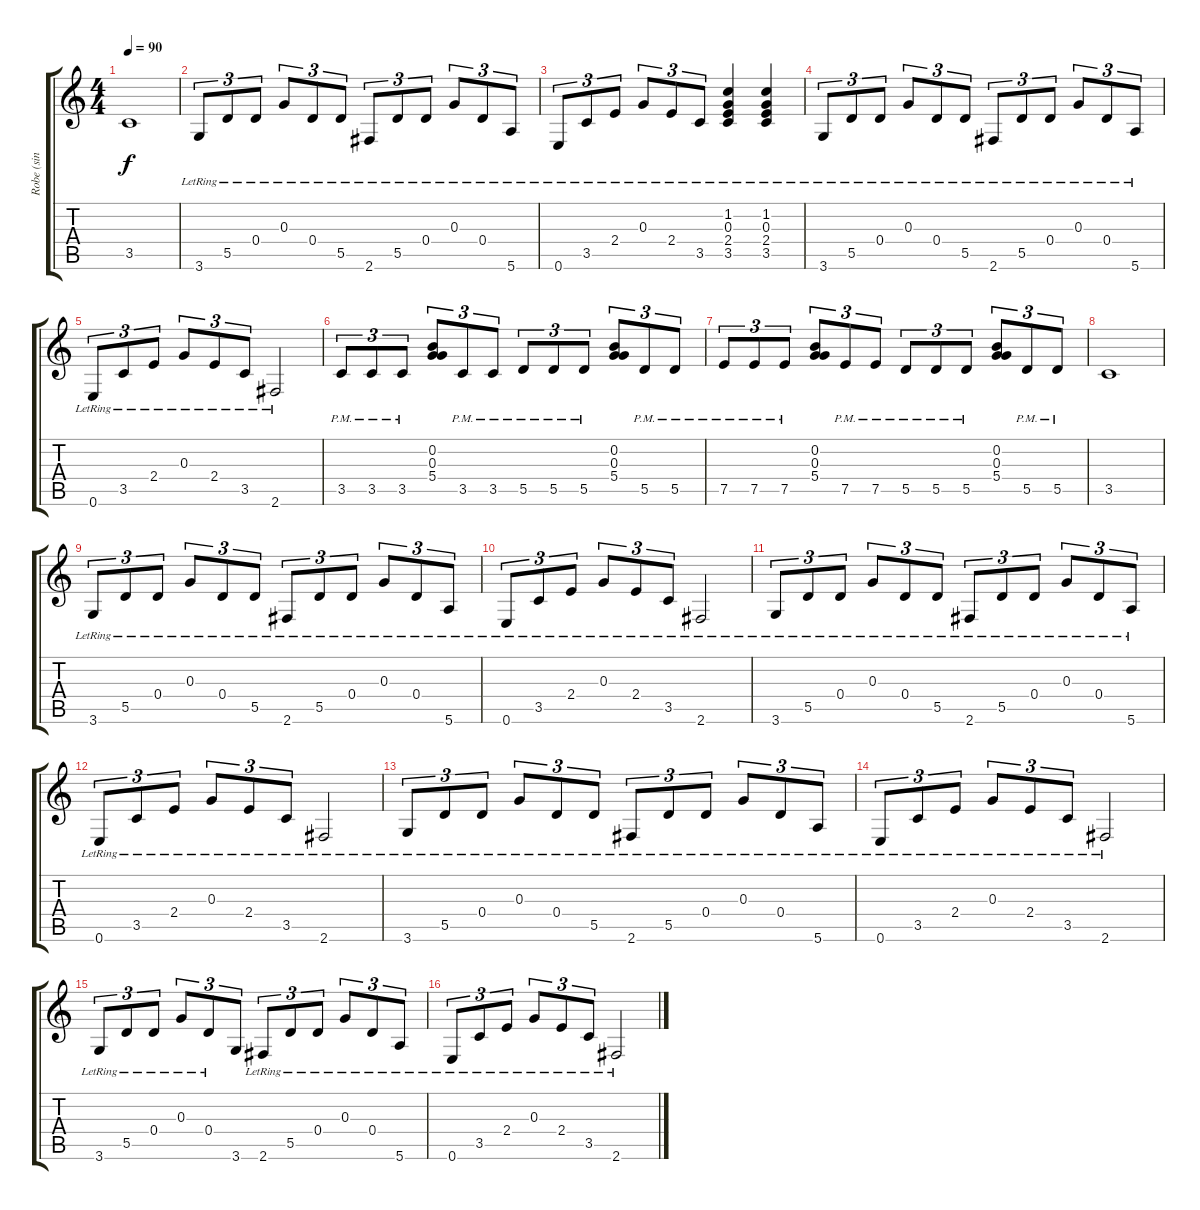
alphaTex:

\track ("Robe (sin distorsion)" "Robe (sin ") {instrument electricguitarclean}
\staff {score tabs}
\tuning (E4 B3 G3 D3 A2 E2) {hide}
\ts (4 4)
\tempo 90
\clef g2
\ks c
3.5.1{dy f} |
3.6{lr}.8{tu (3 2)} 5.5{lr}.8{tu (3 2)} 0.4{lr}.8{tu (3 2)} 0.3{lr}.8{tu (3 2)} 0.4{lr}.8{tu (3 2)} 5.5{lr}.8{tu (3 2)} 2.6{lr}.8{tu (3 2)} 5.5{lr}.8{tu (3 2)} 0.4{lr}.8{tu (3 2)} 0.3{lr}.8{tu (3 2)} 0.4{lr}.8{tu (3 2)} 5.6{lr}.8{tu (3 2)} |
0.6{lr}.8{tu (3 2)} 3.5{lr}.8{tu (3 2)} 2.4{lr}.8{tu (3 2)} 0.3{lr}.8{tu (3 2)} 2.4{lr}.8{tu (3 2)} 3.5{lr}.8{tu (3 2)} (1.2{lr} 0.3{lr} 2.4{lr} 3.5{lr}).4 (1.2{lr} 0.3{lr} 2.4{lr} 3.5{lr}).4 |
3.6{lr}.8{tu (3 2)} 5.5{lr}.8{tu (3 2)} 0.4{lr}.8{tu (3 2)} 0.3{lr}.8{tu (3 2)} 0.4{lr}.8{tu (3 2)} 5.5{lr}.8{tu (3 2)} 2.6{lr}.8{tu (3 2)} 5.5{lr}.8{tu (3 2)} 0.4{lr}.8{tu (3 2)} 0.3{lr}.8{tu (3 2)} 0.4{lr}.8{tu (3 2)} 5.6{lr}.8{tu (3 2)} |
0.6{lr}.8{tu (3 2)} 3.5{lr}.8{tu (3 2)} 2.4{lr}.8{tu (3 2)} 0.3{lr}.8{tu (3 2)} 2.4{lr}.8{tu (3 2)} 3.5{lr}.8{tu (3 2)} 2.6{lr}.2 |
3.5{pm}.8{tu (3 2)} 3.5{pm}.8{tu (3 2)} 3.5{pm}.8{tu (3 2)} (0.2 0.3 5.4).8{tu (3 2)} 3.5{pm}.8{tu (3 2)} 3.5{pm}.8{tu (3 2)} 5.5{pm}.8{tu (3 2)} 5.5{pm}.8{tu (3 2)} 5.5{pm}.8{tu (3 2)} (0.2 0.3 5.4).8{tu (3 2)} 5.5{pm}.8{tu (3 2)} 5.5{pm}.8{tu (3 2)} |
7.5{pm}.8{tu (3 2)} 7.5{pm}.8{tu (3 2)} 7.5{pm}.8{tu (3 2)} (0.2 0.3 5.4).8{tu (3 2)} 7.5{pm}.8{tu (3 2)} 7.5{pm}.8{tu (3 2)} 5.5{pm}.8{tu (3 2)} 5.5{pm}.8{tu (3 2)} 5.5{pm}.8{tu (3 2)} (0.2 0.3 5.4).8{tu (3 2)} 5.5{pm}.8{tu (3 2)} 5.5{pm}.8{tu (3 2)} |
3.5.1 |
3.6{lr}.8{tu (3 2)} 5.5{lr}.8{tu (3 2)} 0.4{lr}.8{tu (3 2)} 0.3{lr}.8{tu (3 2)} 0.4{lr}.8{tu (3 2)} 5.5{lr}.8{tu (3 2)} 2.6{lr}.8{tu (3 2)} 5.5{lr}.8{tu (3 2)} 0.4{lr}.8{tu (3 2)} 0.3{lr}.8{tu (3 2)} 0.4{lr}.8{tu (3 2)} 5.6{lr}.8{tu (3 2)} |
0.6{lr}.8{tu (3 2)} 3.5{lr}.8{tu (3 2)} 2.4{lr}.8{tu (3 2)} 0.3{lr}.8{tu (3 2)} 2.4{lr}.8{tu (3 2)} 3.5{lr}.8{tu (3 2)} 2.6{lr}.2 |
3.6{lr}.8{tu (3 2)} 5.5{lr}.8{tu (3 2)} 0.4{lr}.8{tu (3 2)} 0.3{lr}.8{tu (3 2)} 0.4{lr}.8{tu (3 2)} 5.5{lr}.8{tu (3 2)} 2.6{lr}.8{tu (3 2)} 5.5{lr}.8{tu (3 2)} 0.4{lr}.8{tu (3 2)} 0.3{lr}.8{tu (3 2)} 0.4{lr}.8{tu (3 2)} 5.6{lr}.8{tu (3 2)} |
0.6{lr}.8{tu (3 2)} 3.5{lr}.8{tu (3 2)} 2.4{lr}.8{tu (3 2)} 0.3{lr}.8{tu (3 2)} 2.4{lr}.8{tu (3 2)} 3.5{lr}.8{tu (3 2)} 2.6{lr}.2 |
3.6{lr}.8{tu (3 2)} 5.5{lr}.8{tu (3 2)} 0.4{lr}.8{tu (3 2)} 0.3{lr}.8{tu (3 2)} 0.4{lr}.8{tu (3 2)} 5.5{lr}.8{tu (3 2)} 2.6{lr}.8{tu (3 2)} 5.5{lr}.8{tu (3 2)} 0.4{lr}.8{tu (3 2)} 0.3{lr}.8{tu (3 2)} 0.4{lr}.8{tu (3 2)} 5.6{lr}.8{tu (3 2)} |
0.6{lr}.8{tu (3 2)} 3.5{lr}.8{tu (3 2)} 2.4{lr}.8{tu (3 2)} 0.3{lr}.8{tu (3 2)} 2.4{lr}.8{tu (3 2)} 3.5{lr}.8{tu (3 2)} 2.6{lr}.2 |
3.6{lr}.8{tu (3 2)} 5.5{lr}.8{tu (3 2)} 0.4{lr}.8{tu (3 2)} 0.3{lr}.8{tu (3 2)} 0.4{lr}.8{tu (3 2)} 3.6.8{tu (3 2)} 2.6{lr}.8{tu (3 2)} 5.5{lr}.8{tu (3 2)} 0.4{lr}.8{tu (3 2)} 0.3{lr}.8{tu (3 2)} 0.4{lr}.8{tu (3 2)} 5.6{lr}.8{tu (3 2)} |
0.6{lr}.8{tu (3 2)} 3.5{lr}.8{tu (3 2)} 2.4{lr}.8{tu (3 2)} 0.3{lr}.8{tu (3 2)} 2.4{lr}.8{tu (3 2)} 3.5{lr}.8{tu (3 2)} 2.6{lr}.2
